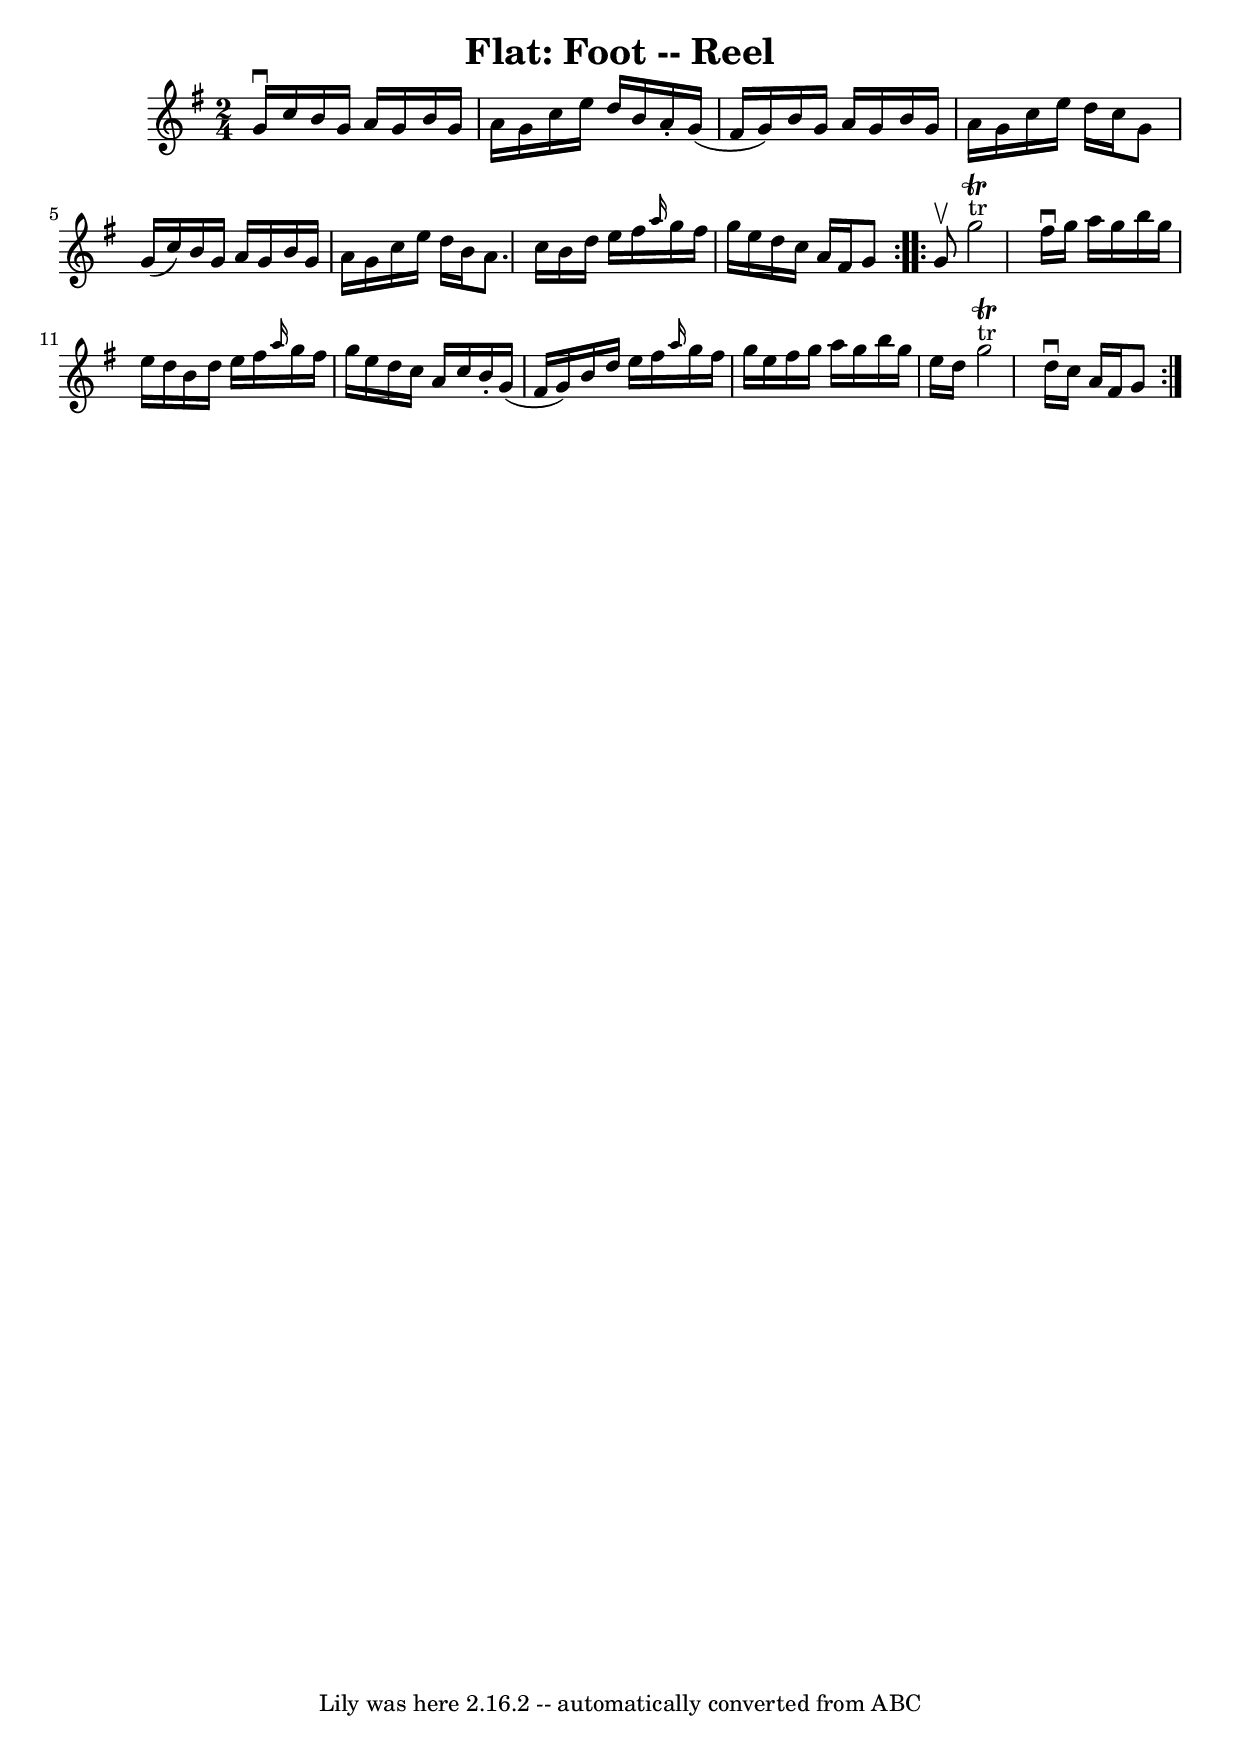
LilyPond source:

\version "2.16.2"
\include "Mammoth.ily"
\header {
  %% book = "Ryan's Mammoth Collection"
 crossRefNumber = "1"
 footnotes = "\\\\273"
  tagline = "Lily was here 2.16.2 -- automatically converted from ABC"
  title = "Flat: Foot -- Reel"

}
voicedefault =  {



  \repeat volta 2 {

    \time 2/4 
    \key g \major g'16^\downbow c''16   |
 b'16 g'16 a'16 g'16 b'16 g'16 a'16 g'16     |
 c''16 e''16 d''16 b'16 a'16-. g'16 (fis'16 g'16)    |
 b'16 g'16 a'16 g'16 b'16 g'16 a'16 g'16     |
 c''16 e''16 d''16 c''16 g'8 g'16 (c''16)    |
 b'16 g'16 a'16 g'16 b'16 g'16 a'16 g'16     |
 c''16 e''16 d''16 b'16 a'8. c''16     |
 b'16 d''16 e''16    
 fis''16  \grace { a''16   		    } g''16 fis''16 g''16 e''16     |
    
 d''16 c''16 a'16 fis'16 g'8  
  }     
  \repeat volta 2 { g'8^\upbow   |
 g''2^"tr"^\trill   |
 fis''16^\downbow g''16 a''16 g''16 b''16 g''16 e''16 d''16     |
 b'16 d''16  
 e''16 fis''16  \grace { a''16   			  } g''16 fis''16 g''16 e''16     |
 d''16 c''16 a'16 c''16 b'16-. g'16 (fis'16 g'16)    |
 b'16 d''16 e''16 fis''16  \grace { a''16  
				     } g''16 fis''16 g''16 e''16     |
 fis''16 g''16 a''16 g''16 b''16 g''16 e''16 d''16     |
 g''2^"tr"^\trill    |
 d''16^\downbow c''16 a'16 fis'16 g'8  
  }   

}

\score{
  <<

    \context Staff="default"
    {
      \voicedefault 
      
    }

  >>
  \layout {
    
  }
  \midi {
  }

}
